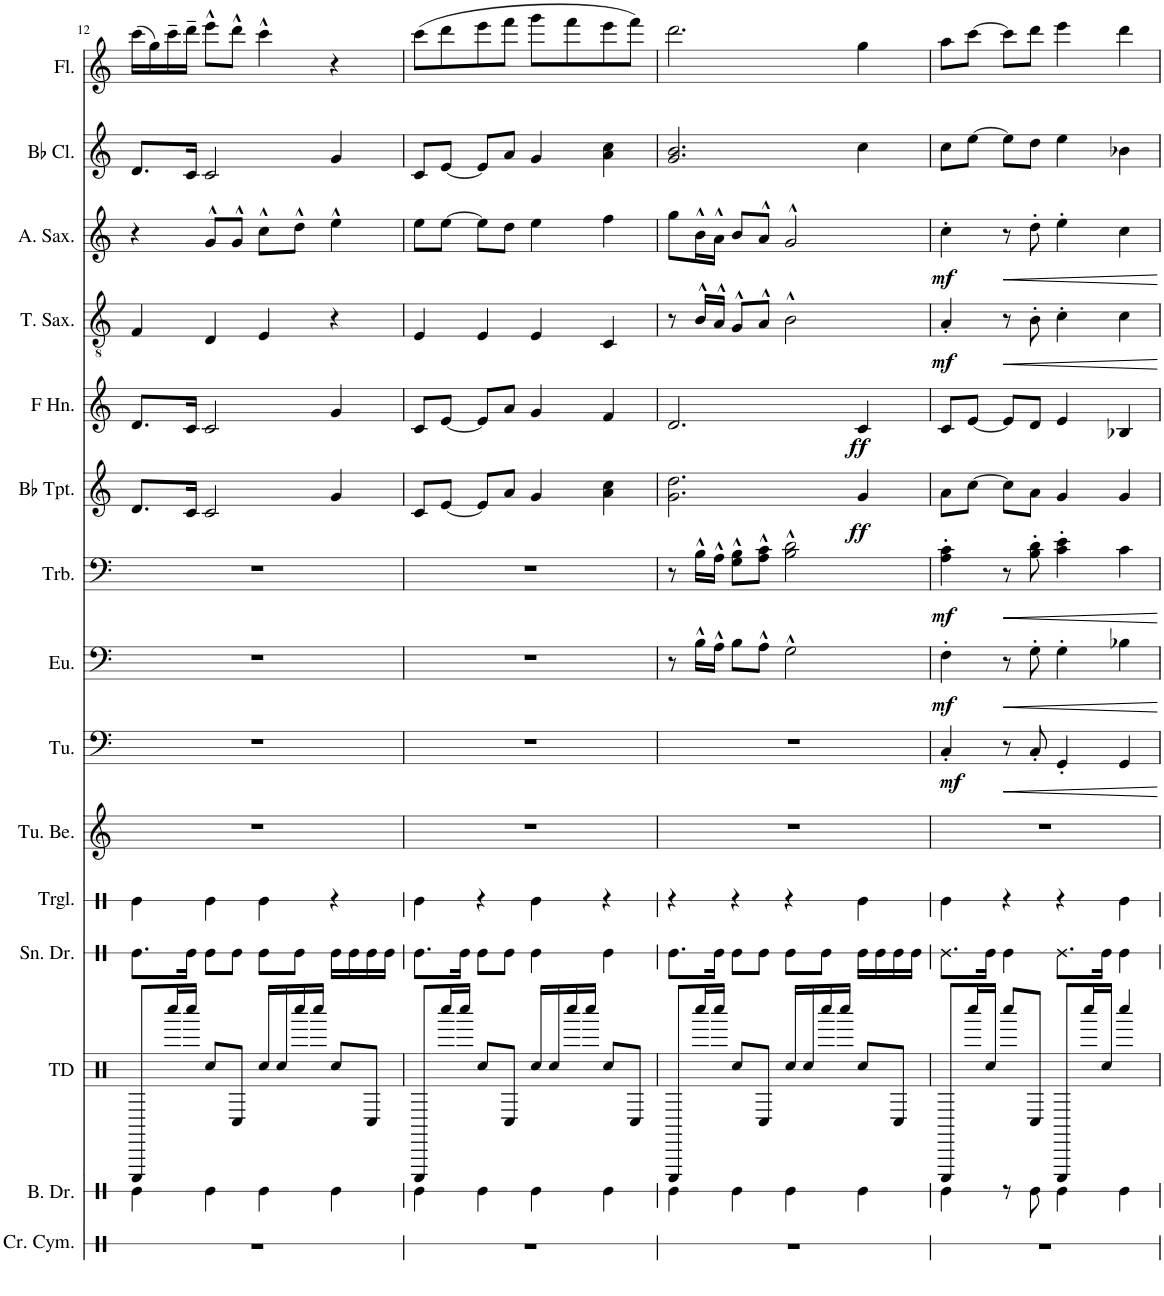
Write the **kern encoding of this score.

**kern	**kern	**kern	**kern	**kern	**kern	**kern	**dynam	**kern	**dynam	**kern	**dynam	**kern	**dynam	**kern	**dynam	**kern	**dynam	**kern	**dynam	**kern	**kern
*part15	*part14	*part13	*part12	*part11	*part10	*part9	*part9	*part8	*part8	*part7	*part7	*part6	*part6	*part5	*part5	*part4	*part4	*part3	*part3	*part2	*part1
*staff15	*staff14	*staff13	*staff12	*staff11	*staff10	*staff9	*staff9	*staff8	*staff8	*staff7	*staff7	*staff6	*staff6	*staff5	*staff5	*staff4	*staff4	*staff3	*staff3	*staff2	*staff1
*I"Crash Cymbal	*I"Bass Drum	*I"Tenor Drums	*I"Snare Drum	*I"Triangle	*I"Tubular Bells	*I"Tuba	*	*I"Euphonium	*	*I"Trombone	*	*I"Bb Trumpet	*	*I"Horn in F	*	*I"Tenor Saxophone	*	*I"Alto Saxophone	*	*I"Bb Clarinet	*I"Flute
*I'Cr. Cym.	*I'B. Dr.	*I'TD	*I'Sn. Dr.	*I'Trgl.	*I'Tu. Be.	*I'Tu.	*	*I'Eu.	*	*I'Trb.	*	*I'Bb Tpt.	*	*	*	*I'T. Sax.	*	*I'A. Sax.	*	*I'Bb Cl.	*I'Fl.
!!LO:PB:g=z
*clefX	*clefX	*clefX	*clefX	*clefX	*clefG2	*clefF4	*	*clefF4	*	*clefF4	*	*clefG2	*	*clefG2	*	*clefGv2	*	*clefG2	*	*clefG2	*clefG2
*	*	*	*	*	*	*	*	*	*	*	*	*ITrd1c2	*	*ITrd4c7	*	*ITrd8c14	*	*ITrd5c9	*	*ITrd1c2	*
*k[]	*k[]	*k[]	*k[]	*k[]	*k[]	*k[]	*	*k[]	*	*k[]	*	*k[]	*	*k[]	*	*k[]	*	*k[]	*	*k[]	*k[]
*M4/4	*M4/4	*M4/4	*M4/4	*M4/4	*M4/4	*M4/4	*	*M4/4	*	*M4/4	*	*M4/4	*	*M4/4	*	*M4/4	*	*M4/4	*	*M4/4	*M4/4
=12	=12	=12	=12	=12	=12	=12	=12	=12	=12	=12	=12	=12	=12	=12	=12	=12	=12	=12	=12	=12	=12
1r	4Re\	8CCC/L	8.Re\L	4Re\	1r	1r	.	1r	.	1r	.	8.d/L	.	8.d/L	.	4F/	.	4r	.	8.d/L	(16ccc\LL
.	.	.	.	.	.	.	.	.	.	.	.	.	.	.	.	.	.	.	.	.	16gg\)
.	.	16cccc/L	.	.	.	.	.	.	.	.	.	.	.	.	.	.	.	.	.	.	16ccc~\
.	.	16cccc/JJ	16Re\Jk	.	.	.	.	.	.	.	.	16c/Jk	.	16c/Jk	.	.	.	.	.	16c/Jk	16ddd~\JJ
.	4Re\	8cc/L	8Re\L	4Re\	.	.	.	.	.	.	.	2c/	.	2c/	.	4D/	.	8g^^/L	.	2c/	8eee^^\L
.	.	8C/J	8Re\J	.	.	.	.	.	.	.	.	.	.	.	.	.	.	8g^^/J	.	.	8ddd^^\J
.	4Re\	16cc/LL	8Re\L	4Re\	.	.	.	.	.	.	.	.	.	.	.	4E/	.	8cc^^\L	.	.	4ccc^^\
.	.	16cc/	.	.	.	.	.	.	.	.	.	.	.	.	.	.	.	.	.	.	.
.	.	16cccc/	8Re\J	.	.	.	.	.	.	.	.	.	.	.	.	.	.	8dd^^\J	.	.	.
.	.	16cccc/JJ	.	.	.	.	.	.	.	.	.	.	.	.	.	.	.	.	.	.	.
.	4Re\	8cc/L	16Re\LL	4r	.	.	.	.	.	.	.	4g/	.	4g/	.	4r	.	4ee^^\	.	4g/	4r
.	.	.	16Re\	.	.	.	.	.	.	.	.	.	.	.	.	.	.	.	.	.	.
.	.	8C/J	16Re\	.	.	.	.	.	.	.	.	.	.	.	.	.	.	.	.	.	.
.	.	.	16Re\JJ	.	.	.	.	.	.	.	.	.	.	.	.	.	.	.	.	.	.
=13	=13	=13	=13	=13	=13	=13	=13	=13	=13	=13	=13	=13	=13	=13	=13	=13	=13	=13	=13	=13	=13
1r	4Re\	8CCC/L	8.Re\L	4Re\	1r	1r	.	1r	.	1r	.	8c/L	.	8c/L	.	4E/	.	8ee\L	.	8c/L	(8ccc\L
.	.	16cccc/L	.	.	.	.	.	.	.	.	.	[8e/J	.	[8e/J	.	.	.	[8ee\J	.	[8e/J	8ddd\
.	.	16cccc/JJ	16Re\Jk	.	.	.	.	.	.	.	.	.	.	.	.	.	.	.	.	.	.
.	4Re\	8cc/L	8Re\L	4r	.	.	.	.	.	.	.	8e/L]	.	8e/L]	.	4E/	.	8ee\L]	.	8e/L]	8eee\
.	.	8C/J	8Re\J	.	.	.	.	.	.	.	.	8a/J	.	8a/J	.	.	.	8dd\J	.	8a/J	8fff\J
.	4Re\	16cc/LL	4Re\	4Re\	.	.	.	.	.	.	.	4g/	.	4g/	.	4E/	.	4ee\	.	4g/	8ggg\L
.	.	16cc/	.	.	.	.	.	.	.	.	.	.	.	.	.	.	.	.	.	.	.
.	.	16cccc/	.	.	.	.	.	.	.	.	.	.	.	.	.	.	.	.	.	.	8fff\
.	.	16cccc/JJ	.	.	.	.	.	.	.	.	.	.	.	.	.	.	.	.	.	.	.
.	4Re\	8cc/L	4Re\	4r	.	.	.	.	.	.	.	4a\ 4cc\	.	4f/	.	4C/	.	4ff\	.	4a\ 4cc\	8eee\
.	.	8C/J	.	.	.	.	.	.	.	.	.	.	.	.	.	.	.	.	.	.	8fff\J)
=14	=14	=14	=14	=14	=14	=14	=14	=14	=14	=14	=14	=14	=14	=14	=14	=14	=14	=14	=14	=14	=14
1r	4Re\	8CCC/L	8.Re\L	4r	1r	1r	.	8r	.	8r	.	2.g\ 2.dd\	.	2.d/	.	8r	.	8gg\L	.	2.g/ 2.b/	2.ddd\
.	.	16cccc/L	.	.	.	.	.	16B^^\LL	.	16B^^\LL	.	.	.	.	.	16B^^/LL	.	16b^^\L	.	.	.
.	.	16cccc/JJ	16Re\Jk	.	.	.	.	16A^^\JJ	.	16A^^\JJ	.	.	.	.	.	16A^^/JJ	.	16a^^\JJ	.	.	.
.	4Re\	8cc/L	8Re\L	4r	.	.	.	8B\L	.	8G\^^ 8B\^^L	.	.	.	.	.	8G^^/L	.	8b/L	.	.	.
.	.	8C/J	8Re\J	.	.	.	.	8A^^\J	.	8A\^^ 8c\^^J	.	.	.	.	.	8A^^/J	.	8a^^/J	.	.	.
.	4Re\	16cc/LL	8Re\L	4r	.	.	.	2G^^\	.	2B\^^ 2d\^^	.	.	.	.	.	2B^^\	.	2g^^/	.	.	.
.	.	16cc/	.	.	.	.	.	.	.	.	.	.	.	.	.	.	.	.	.	.	.
.	.	16cccc/	8Re\J	.	.	.	.	.	.	.	.	.	.	.	.	.	.	.	.	.	.
.	.	16cccc/JJ	.	.	.	.	.	.	.	.	.	.	.	.	.	.	.	.	.	.	.
!	!	!	!	!	!	!	!	!	!	!	!	!	!LO:DY:b	!	!LO:DY:b	!	!	!	!	!	!
.	4Re\	8cc/L	16Re\LL	4Re\	.	.	.	.	.	.	.	4g/	ff	4c/	ff	.	.	.	.	4cc\	4gg\
.	.	.	16Re\	.	.	.	.	.	.	.	.	.	.	.	.	.	.	.	.	.	.
.	.	8C/J	16Re\	.	.	.	.	.	.	.	.	.	.	.	.	.	.	.	.	.	.
.	.	.	16Re\JJ	.	.	.	.	.	.	.	.	.	.	.	.	.	.	.	.	.	.
=15	=15	=15	=15	=15	=15	=15	=15	=15	=15	=15	=15	=15	=15	=15	=15	=15	=15	=15	=15	=15	=15
!	!	!	!	!	!	!	!LO:DY:b	!	!LO:DY:b	!	!LO:DY:b	!	!	!	!	!	!LO:DY:b	!	!LO:DY:b	!	!
1r	4Re\	8CCC/L	8.Re\L	4Re\	1r	4C'/	mf	4F'\	mf	4A\' 4c\'	mf	8a\L	.	8c/L	.	4A'/	mf	4cc'\	mf	8cc\L	8aa\L
.	.	16cccc/L	.	.	.	.	.	.	.	.	.	[8cc\J	.	[8e/J	.	.	.	.	.	[8ee\J	[8ccc\J
.	.	16cc/JJ	16Re\Jk	.	.	.	.	.	.	.	.	.	.	.	.	.	.	.	.	.	.
.	8r	8cccc/L	4Re\	4r	.	8r	.	8r	.	8r	.	8cc\L]	.	8e/L]	.	8r	.	8r	.	8ee\L]	8ccc\L]
.	8Re\	8C/J	.	.	.	8C'/	.	8G'\	.	8B\' 8d\'	.	8a\J	.	8d/J	.	8B'\	.	8dd'\	.	8dd\J	8ddd\J
.	4Re\	8CCC/L	8.Re\L	4r	.	4GG'/	.	4G'\	.	4c\' 4e\'	.	4g/	.	4e/	.	4c'\	.	4ee'\	.	4ee\	4eee\
.	.	16cccc/L	.	.	.	.	.	.	.	.	.	.	.	.	.	.	.	.	.	.	.
.	.	16cc/JJ	16Re\Jk	.	.	.	.	.	.	.	.	.	.	.	.	.	.	.	.	.	.
.	4Re\	4cccc/	4Re\	4Re\	.	4GG/	.	4B-X\	.	4c\	.	4g/	.	4B-X/	.	4c\	.	4cc\	.	4b-X\	4ddd\
=	=	=	=	=	=	=	=	=	=	=	=	=	=	=	=	=	=	=	=	=	=
*-	*-	*-	*-	*-	*-	*-	*-	*-	*-	*-	*-	*-	*-	*-	*-	*-	*-	*-	*-	*-	*-
